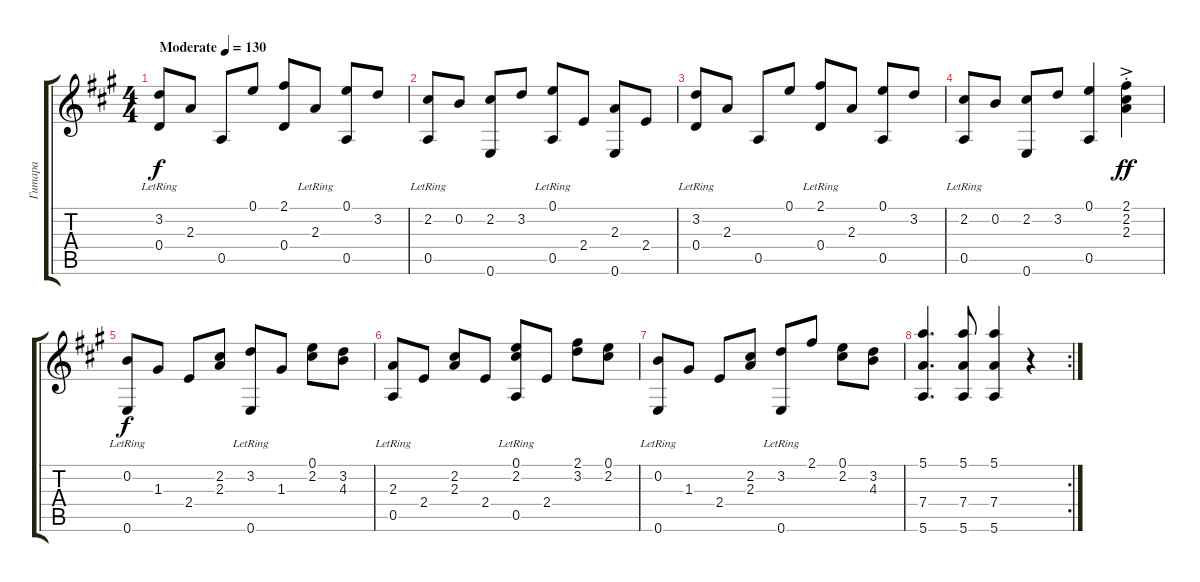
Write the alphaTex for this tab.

\track ("Гитара" "Гитара") {instrument acousticguitarnylon}
\staff {score tabs}
\tuning (E4 B3 G3 D3 A2 E2) {hide}
\ts (4 4)
\tempo (130 "Moderate")
\clef g2
\ks a
(3.2{lr} 0.4{lr}).8{dy f instrument acousticguitarnylon} 2.3.8 0.5.8 0.1.8 (2.1 0.4).8 2.3{lr}.8 (0.1 0.5).8 3.2.8 |
(2.2{lr} 0.5{lr}).8 0.2.8 (2.2 0.6).8 3.2.8 (0.1{lr} 0.5{lr}).8 2.4.8 (2.3 0.6).8 2.4.8 |
(3.2{lr} 0.4{lr}).8 2.3.8 0.5.8 0.1.8 (2.1{lr} 0.4{lr}).8 2.3.8 (0.1 0.5).8 3.2.8 |
(2.2{lr} 0.5{lr}).8 0.2.8 (2.2 0.6).8 3.2.8 (0.1 0.5).4 (2.1{ac st} 2.2{ac st} 2.3{ac st}).4{dy ff} |
(0.2{lr} 0.6{lr}).8{dy f} 1.3.8 2.4.8 (2.2 2.3).8 (3.2{lr} 0.6{lr}).8 1.3.8 (0.1 2.2).8 (3.2 4.3).8 |
(2.3{lr} 0.5{lr}).8 2.4.8 (2.2 2.3).8 2.4.8 (0.1{lr} 2.2{lr} 0.5{lr}).8 2.4.8 (2.1 3.2).8 (0.1 2.2).8 |
(0.2{lr} 0.6{lr}).8 1.3.8 2.4.8 (2.2 2.3).8 (3.2{lr} 0.6{lr}).8 2.1.8 (0.1 2.2).8 (3.2 4.3).8 |
\rc 2
(5.1 7.4 5.6).4{d} (5.1 7.4 5.6).8 (5.1 7.4 5.6).4 r.4
